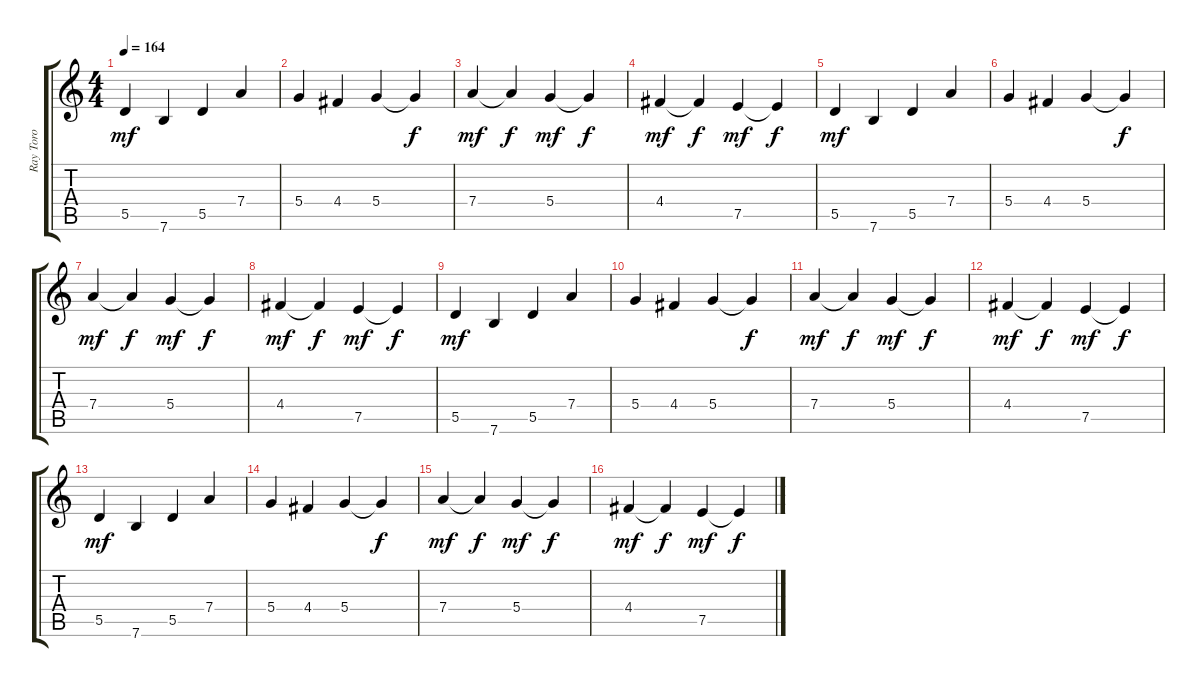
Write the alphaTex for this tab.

\track ("Ray Toro" "Ray Toro") {instrument distortionguitar}
\staff {score tabs}
\tuning (E4 B3 G3 D3 A2 E2) {hide}
\ts (4 4)
\tempo 164
\clef g2
\ks c
5.5.4{dy mf} 7.6.4 5.5.4 7.4.4 |
5.4.4 4.4.4 5.4.4 5.4{t}.4{dy f} |
7.4.4{dy mf} 7.4{t}.4{dy f} 5.4.4{dy mf} 5.4{t}.4{dy f} |
4.4.4{dy mf} 4.4{t}.4{dy f} 7.5.4{dy mf} 7.5{t}.4{dy f} |
5.5.4{dy mf} 7.6.4 5.5.4 7.4.4 |
5.4.4 4.4.4 5.4.4 5.4{t}.4{dy f} |
7.4.4{dy mf} 7.4{t}.4{dy f} 5.4.4{dy mf} 5.4{t}.4{dy f} |
4.4.4{dy mf} 4.4{t}.4{dy f} 7.5.4{dy mf} 7.5{t}.4{dy f} |
5.5.4{dy mf} 7.6.4 5.5.4 7.4.4 |
5.4.4 4.4.4 5.4.4 5.4{t}.4{dy f} |
7.4.4{dy mf} 7.4{t}.4{dy f} 5.4.4{dy mf} 5.4{t}.4{dy f} |
4.4.4{dy mf} 4.4{t}.4{dy f} 7.5.4{dy mf} 7.5{t}.4{dy f} |
5.5.4{dy mf} 7.6.4 5.5.4 7.4.4 |
5.4.4 4.4.4 5.4.4 5.4{t}.4{dy f} |
7.4.4{dy mf} 7.4{t}.4{dy f} 5.4.4{dy mf} 5.4{t}.4{dy f} |
4.4.4{dy mf} 4.4{t}.4{dy f} 7.5.4{dy mf} 7.5{t}.4{dy f}
